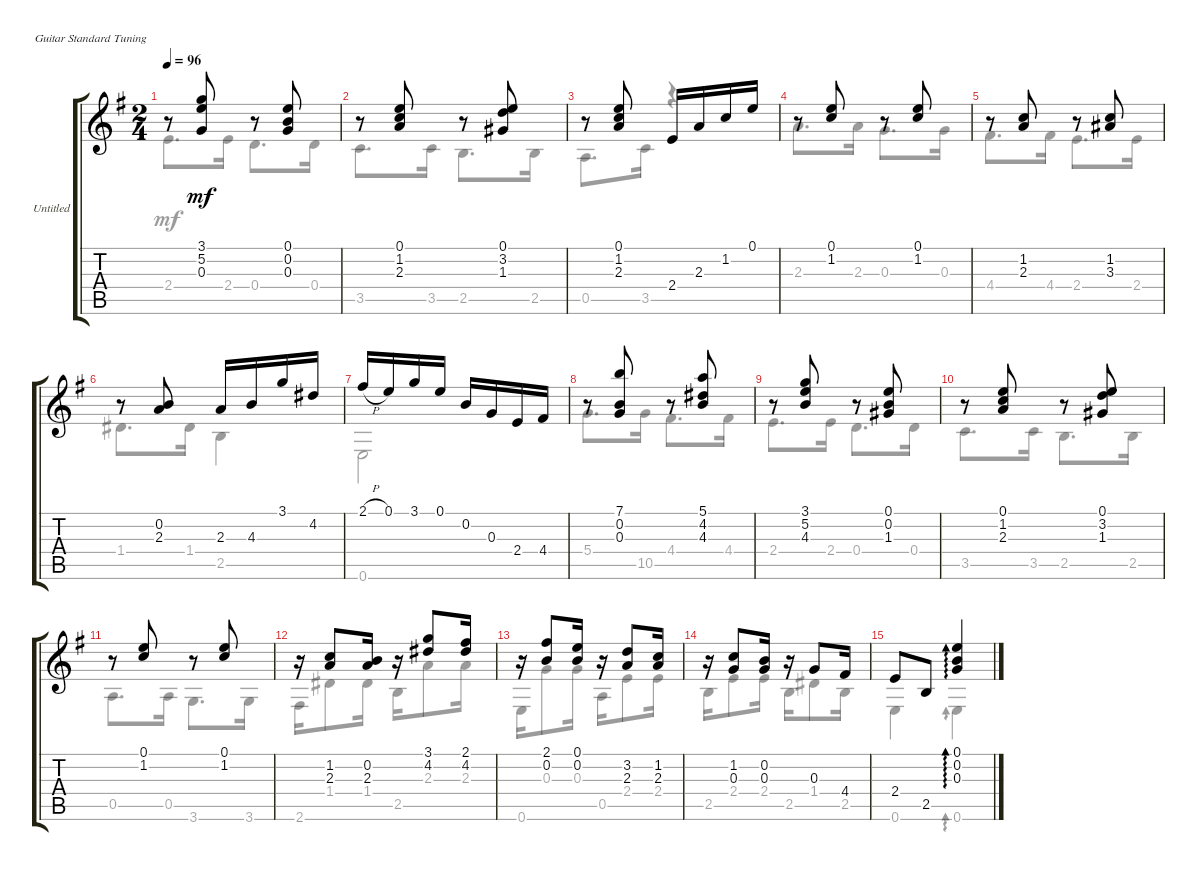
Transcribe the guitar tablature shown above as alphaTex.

\bracketExtendMode groupsimilarinstruments
\firstSystemTrackNameOrientation horizontal
\otherSystemsTrackNameOrientation horizontal
\track ("Untitled" "Untitled") {instrument acousticguitarnylon}
\staff {score tabs}
\tuning (E4 B3 G3 D3 A2 E2)
\voice
\ts (2 4)
\tempo 96
\clef g2
\ks g
r.8{dy mf} (3.1 5.2 0.3).8 r.8 (0.1 0.2 0.3).8 |
r.8 (0.1 1.2 2.3).8 r.8 (0.1 3.2 1.3).8 |
r.8 (0.1 1.2 2.3).8 2.4.16 2.3.16 1.2.16 0.1.16 |
r.8 (0.1 1.2).8 r.8 (0.1 1.2).8 |
r.8 (1.2 2.3).8 r.8 (1.2 3.3).8 |
r.8 (0.2 2.3).8 2.3.16 4.3.16 3.1.16 4.2.16 |
2.1{h}.16 0.1.16 3.1.16 0.1.16 0.2.16 0.3.16 2.4.16 4.4.16 |
r.8 (7.1 0.2 0.3).8 r.8 (5.1 4.2 4.3).8 |
r.8 (3.1 5.2 4.3).8 r.8 (0.1 0.2 1.3).8 |
r.8 (0.1 1.2 2.3).8 r.8 (0.1 3.2 1.3).8 |
r.8 (0.1 1.2).8 r.8 (0.1 1.2).8 |
r.16 (1.2 2.3).8 (0.2 2.3).16 r.16 (3.1 4.2).8 (2.1 4.2).16 |
r.16 (2.1 0.2).8 (0.1 0.2).16 r.16 (3.2 2.3).8 (1.2 2.3).16 |
r.16 (1.2 0.3).8 (0.2 0.3).16 r.16 0.3.8 4.4.16 |
2.4.8 2.5.8 (0.1 0.2 0.3).4{ad 0}
\voice
\clef g2
\ottava regular
\simile none
\ks g
2.4.8{d dy mf} 2.4.16 0.4.8{d} 0.4.16 |
3.5.8{d} 3.5.16 2.5.8{d} 2.5.16 |
0.5.8{d} 3.5.16 r.4 |
2.3.8{d} 2.3.16 0.3.8{d} 0.3.16 |
4.4.8{d} 4.4.16 2.4.8{d} 2.4.16 |
1.4.8{d} 1.4.16 2.5.4 |
0.6.2 |
5.4.8{d} 10.5.16 4.4.8{d} 4.4.16 |
2.4.8{d} 2.4.16 0.4.8{d} 0.4.16 |
3.5.8{d} 3.5.16 2.5.8{d} 2.5.16 |
0.5.8{d} 0.5.16 3.6.8{d} 3.6.16 |
2.6.16 1.4.8 1.4.16 2.5.16 2.3.8 2.3.16 |
0.6.16 0.3.8 0.3.16 0.5.16 2.4.8 2.4.16 |
2.5.16 2.4.8 2.4.16 2.5.16 1.4.8 2.5.16 |
0.6.4 0.6.4{ad 0}
